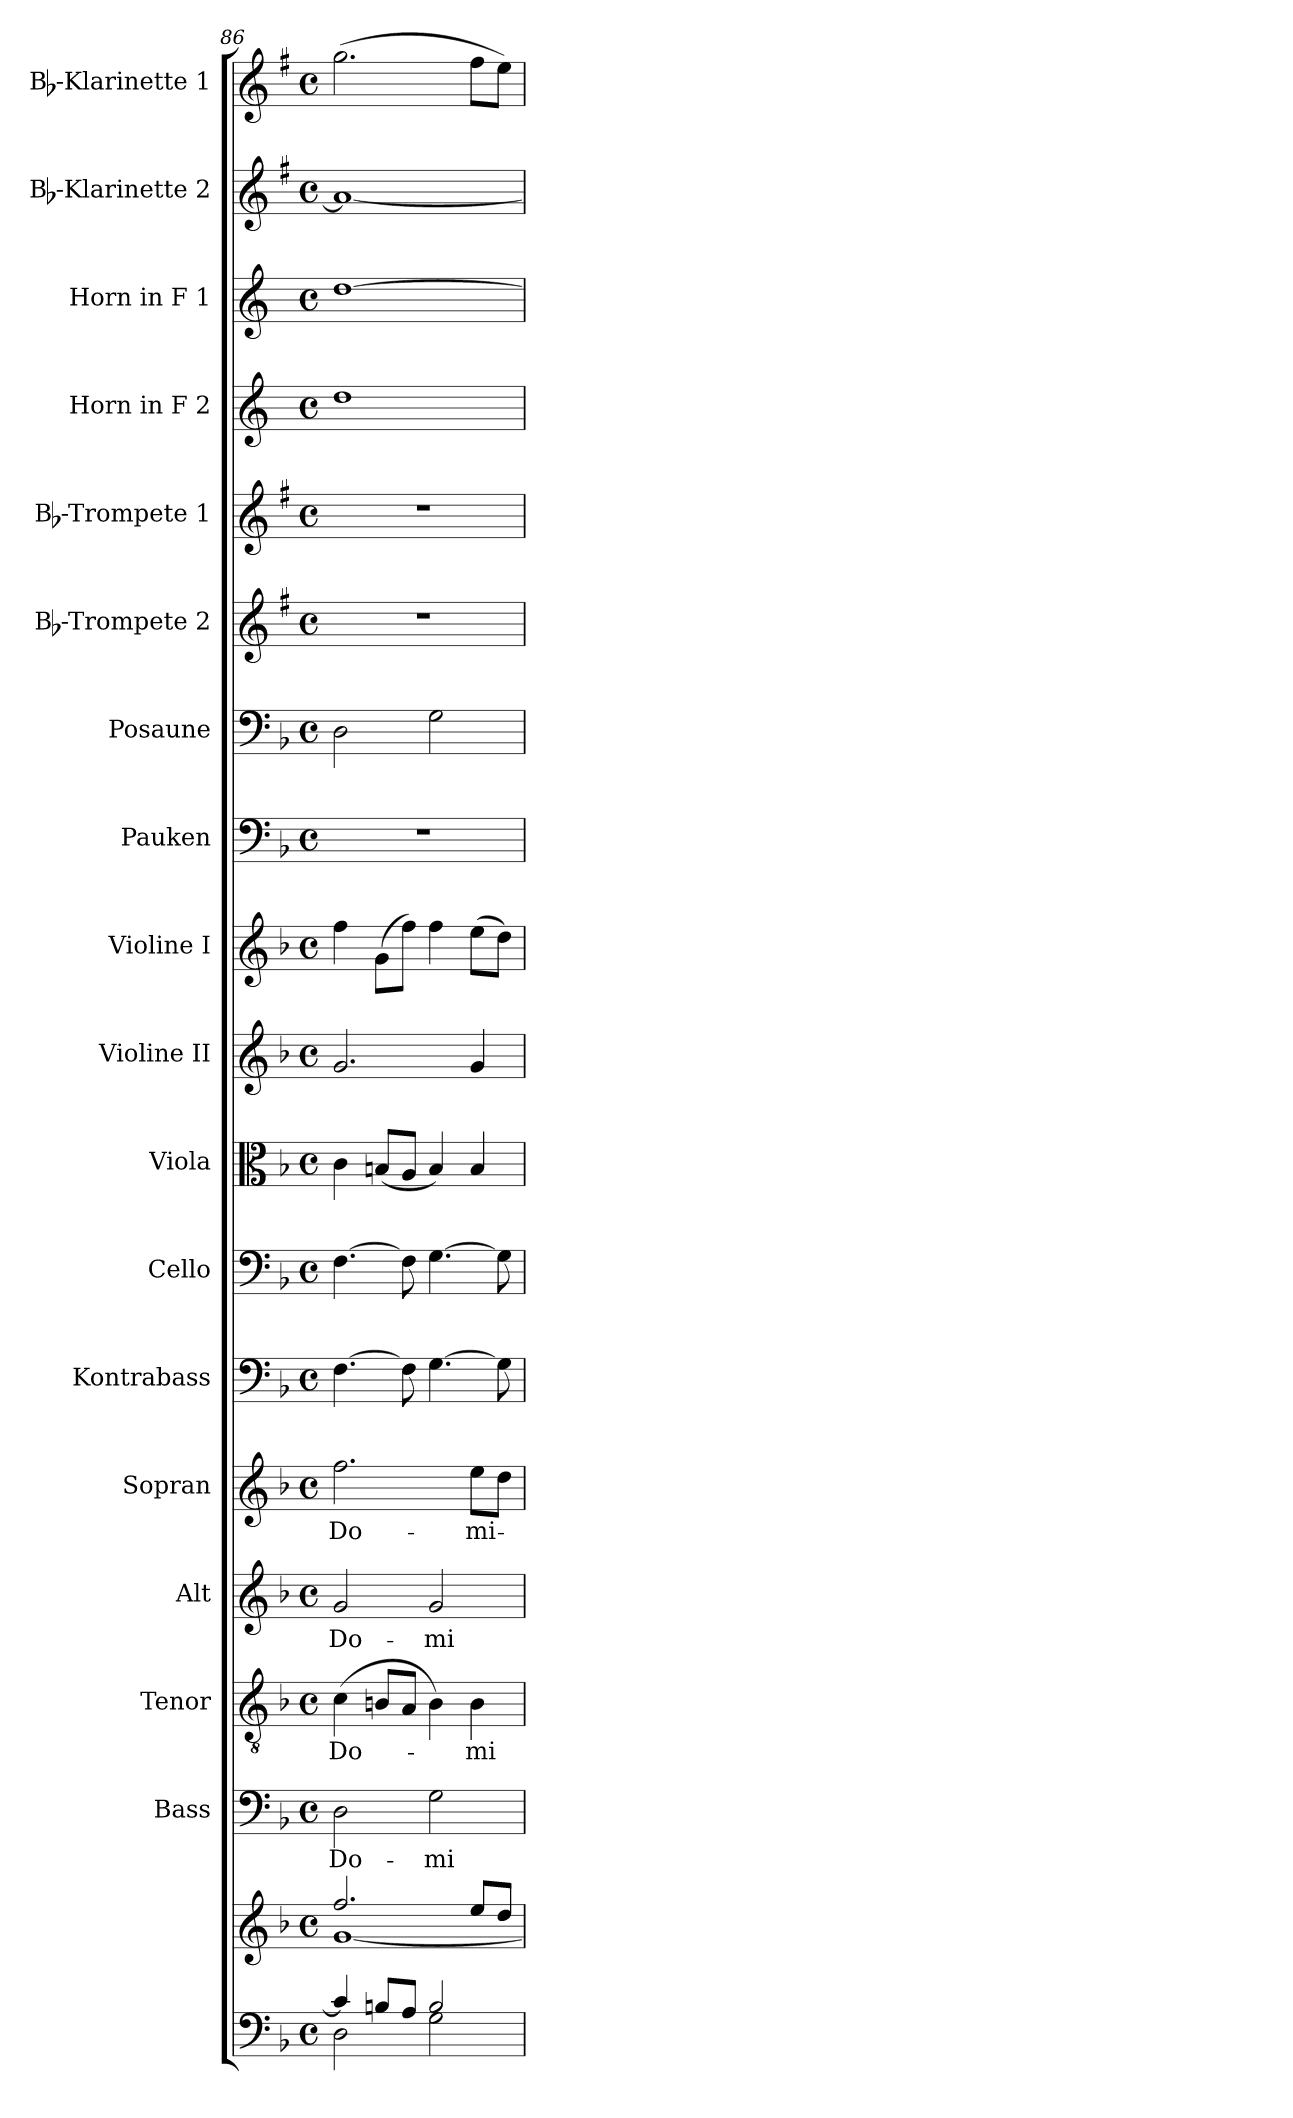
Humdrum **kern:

**kern	**kern	**kern	**text	**kern	**text	**kern	**text	**kern	**text	**kern	**kern	**kern	**kern	**kern	**kern	**kern	**kern	**kern	**kern	**kern	**kern	**kern
*part18	*part18	*part17	*part17	*part16	*part16	*part15	*part15	*part14	*part14	*part13	*part12	*part11	*part10	*part9	*part8	*part7	*part6	*part5	*part4	*part3	*part2	*part1
*staff19	*staff18	*staff17	*staff17	*staff16	*staff16	*staff15	*staff15	*staff14	*staff14	*staff13	*staff12	*staff11	*staff10	*staff9	*staff8	*staff7	*staff6	*staff5	*staff4	*staff3	*staff2	*staff1
*	*	*I"Bass	*	*I"Tenor	*	*I"Alt	*	*I"Sopran	*	*I"Kontrabass	*I"Cello	*I"Viola	*I"Violine II	*I"Violine I	*I"Pauken	*I"Posaune	*I"Bb-Trompete 2	*I"Bb-Trompete 1	*I"Horn in F 2	*I"Horn in F 1	*I"Bb-Klarinette 2	*I"Bb-Klarinette 1
*	*	*I'B.	*	*I'T.	*	*I'A.	*	*I'S.	*	*I'Kb.	*	*I'Vla.	*I'Vl. II	*I'Vl. I	*I'Pk.	*I'Pos.	*I'Bb Trp. 2	*I'Bb Trp. 1	*	*	*I'Bb Kl. 2	*I'Bb Kl. 1
*clefF4	*clefG2	*clefF4	*	*clefGv2	*	*clefG2	*	*clefG2	*	*clefF4	*clefF4	*clefC3	*clefG2	*clefG2	*clefF4	*clefF4	*clefG2	*clefG2	*clefG2	*clefG2	*clefG2	*clefG2
*	*	*	*	*	*	*	*	*	*	*ITrd7c12	*	*	*	*	*	*	*ITrd1c2	*ITrd1c2	*ITrd4c7	*ITrd4c7	*ITrd1c2	*ITrd1c2
*k[b-]	*k[b-]	*k[b-]	*	*k[b-]	*	*k[b-]	*	*k[b-]	*	*k[b-]	*k[b-]	*k[b-]	*k[b-]	*k[b-]	*k[b-]	*k[b-]	*k[b-]	*k[b-]	*k[b-]	*k[b-]	*k[b-]	*k[b-]
*F:	*F:	*F:	*	*F:	*	*F:	*	*F:	*	*F:	*F:	*F:	*F:	*F:	*F:	*F:	*F:	*F:	*F:	*F:	*F:	*F:
*M4/4	*M4/4	*M4/4	*	*M4/4	*	*M4/4	*	*M4/4	*	*M4/4	*M4/4	*M4/4	*M4/4	*M4/4	*M4/4	*M4/4	*M4/4	*M4/4	*M4/4	*M4/4	*M4/4	*M4/4
*met(c)	*met(c)	*met(c)	*	*met(c)	*	*met(c)	*	*met(c)	*	*met(c)	*met(c)	*met(c)	*met(c)	*met(c)	*met(c)	*met(c)	*met(c)	*met(c)	*met(c)	*met(c)	*met(c)	*met(c)
=86	=86	=86	=86	=86	=86	=86	=86	=86	=86	=86	=86	=86	=86	=86	=86	=86	=86	=86	=86	=86	=86	=86
*^	*^	*	*	*	*	*	*	*	*	*	*	*	*	*	*	*	*	*	*	*	*	*
!	!	!	!	!	!LO:LY:b	!	!LO:LY:b	!	!LO:LY:b	!	!LO:LY:b	!	!	!	!	!	!	!	!	!	!	!	!	!
4c/]	2D\	2.ff/	[<1g	2D\	Do-	(>4c\	Do-	2g/	Do-	2.ff\	Do-	[4.FF\	[4.F\	4c\	2.g/	4ff\	1r	2D\	1r	1r	1g	[1g	1g_	(>2.ff\
8Bn/L	.	.	.	.	.	8Bn/L	.	.	.	.	.	.	.	(<8Bn/L	.	(>8g\L	.	.	.	.	.	.	.	.
8A/J	.	.	.	.	.	8A/J	.	.	.	.	.	8FF\]	8F\]	8A/J	.	8ff\J)	.	.	.	.	.	.	.	.
!	!	!	!	!	!LO:LY:b	!	!	!	!LO:LY:b	!	!	!	!	!	!	!	!	!	!	!	!	!	!	!
2B/	2G\	.	.	2G\	-mi-	4B\)	.	2g/	-mi-	.	.	[4.GG\	[4.G\	4B/)	.	4ff\	.	2G\	.	.	.	.	.	.
!	!	!	!	!	!	!	!LO:LY:b	!	!	!	!LO:LY:b	!	!	!	!	!	!	!	!	!	!	!	!	!
.	.	8ee/L	.	.	.	4B\	-mi-	.	.	8ee\L	-mi-	.	.	4B/	4g/	(>8ee\L	.	.	.	.	.	.	.	8ee\L
.	.	8dd/J	.	.	.	.	.	.	.	8dd\J	.	8GG\]	8G\]	.	.	8dd\J)	.	.	.	.	.	.	.	8dd\J)
*v	*v	*	*	*	*	*	*	*	*	*	*	*	*	*	*	*	*	*	*	*	*	*	*	*
*	*v	*v	*	*	*	*	*	*	*	*	*	*	*	*	*	*	*	*	*	*	*	*	*
=	=	=	=	=	=	=	=	=	=	=	=	=	=	=	=	=	=	=	=	=	=	=
*-	*-	*-	*-	*-	*-	*-	*-	*-	*-	*-	*-	*-	*-	*-	*-	*-	*-	*-	*-	*-	*-	*-
